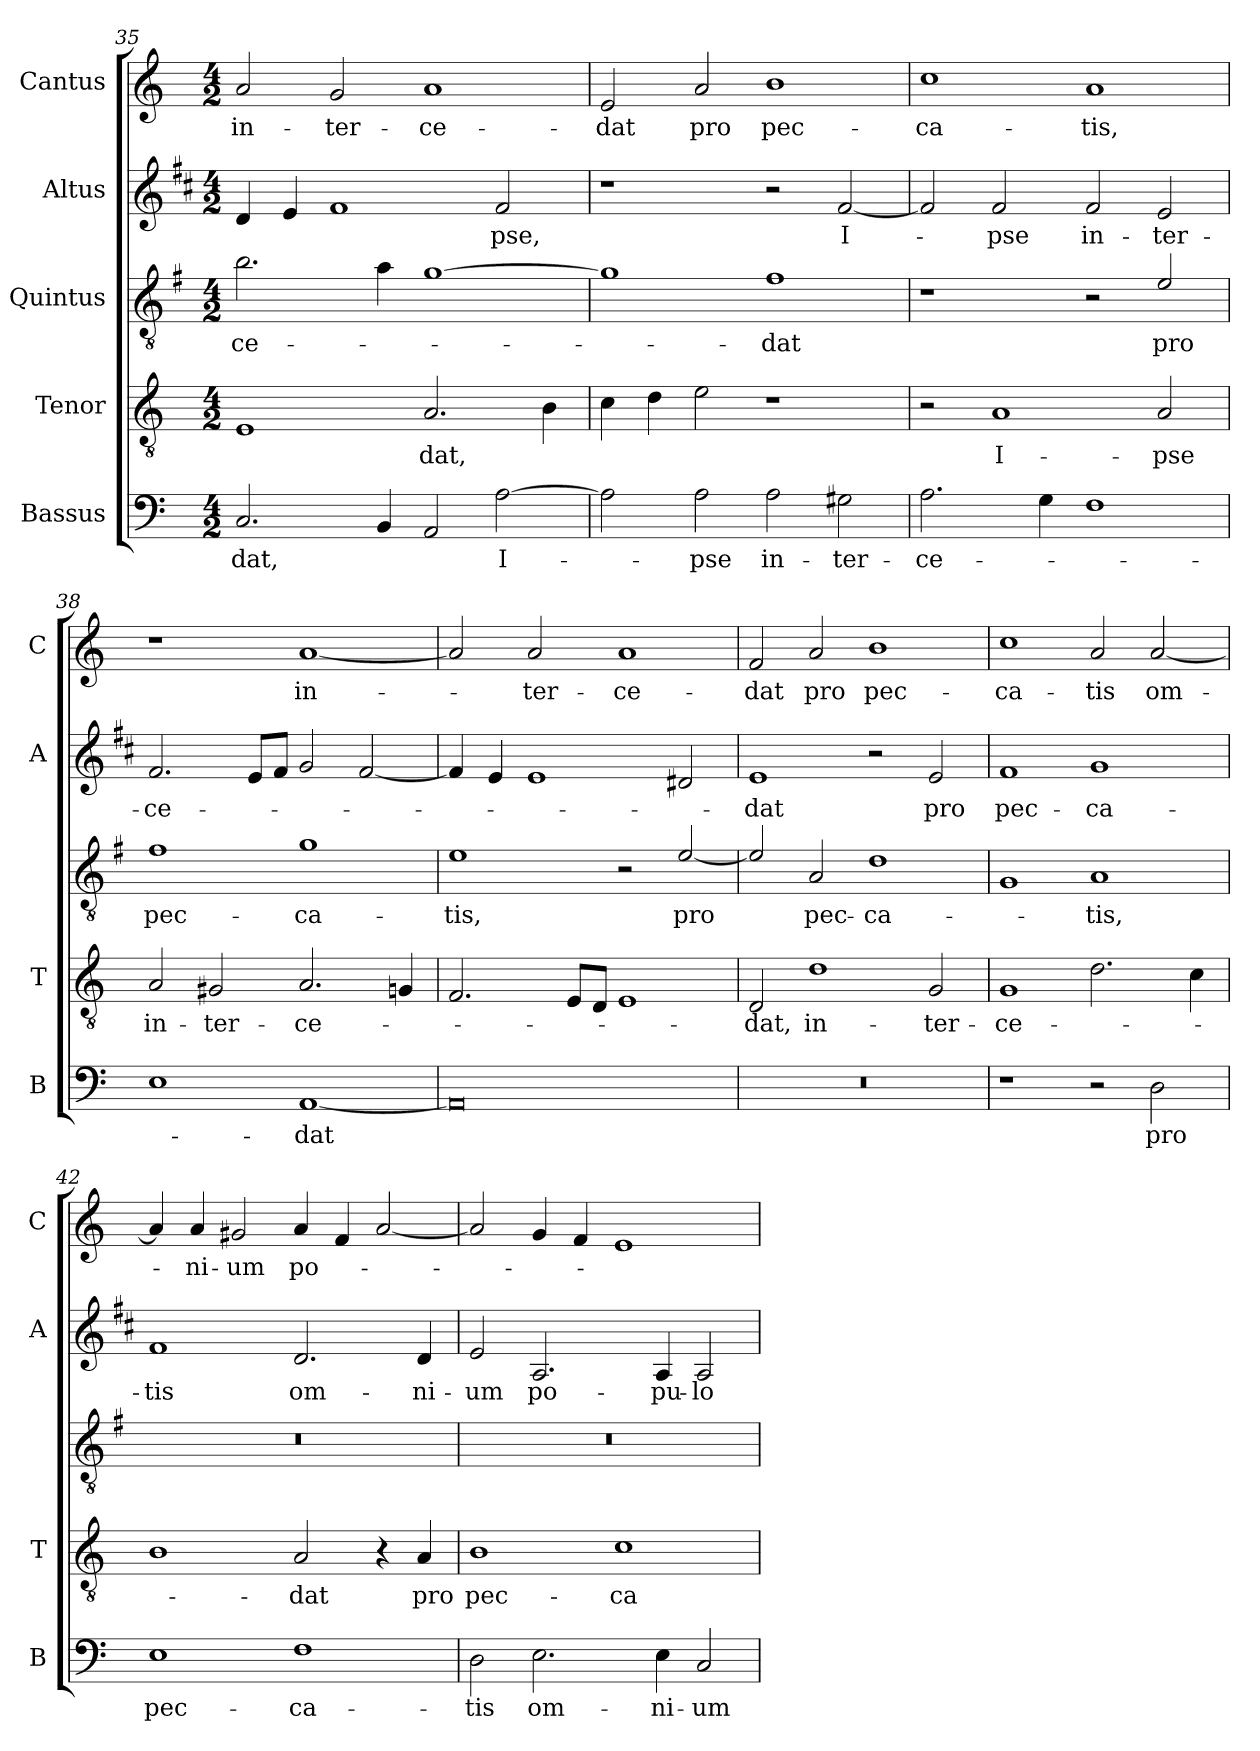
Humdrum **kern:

**kern	**text	**kern	**text	**kern	**text	**kern	**text	**kern	**text
*part5	*part5	*part4	*part4	*part3	*part3	*part2	*part2	*part1	*part1
*staff5	*staff5	*staff4	*staff4	*staff3	*staff3	*staff2	*staff2	*staff1	*staff1
*I"Bassus	*	*I"Tenor	*	*I"Quintus	*	*I"Altus	*	*I"Cantus	*
*I'B	*	*I'T	*	*	*	*I'A	*	*I'C	*
*clefF4	*	*clefGv2	*	*clefGv2	*	*clefG2	*	*clefG2	*
*	*	*	*	*ITrd4c7	*	*ITrd1c2	*	*	*
*k[]	*	*k[]	*	*k[]	*	*k[]	*	*k[]	*
*C:	*	*C:	*	*C:	*	*C:	*	*C:	*
*M4/2	*	*M4/2	*	*M4/2	*	*M4/2	*	*M4/2	*
=35	=35	=35	=35	=35	=35	=35	=35	=35	=35
!	!LO:LY:b	!	!	!	!LO:LY:b	!	!	!	!LO:LY:b
2.C/	-dat,	1E	.	2.e\	-ce-	4c/	.	2a/	in-
.	.	.	.	.	.	4d/	.	.	.
!	!	!	!	!	!	!	!	!	!LO:LY:b
.	.	.	.	.	.	1e	.	2g/	-ter-
4BB/	.	.	.	4d\	.	.	.	.	.
!	!	!	!LO:LY:b	!	!	!	!	!	!LO:LY:b
2AA/	.	2.A/	-dat,	[1c	.	.	.	1a	-ce-
!	!LO:LY:b	!	!	!	!	!	!LO:LY:b	!	!
[2A\	I-	.	.	.	.	2e/	-pse,	.	.
.	.	4B\	.	.	.	.	.	.	.
!!LO:PB:g=z
=36	=36	=36	=36	=36	=36	=36	=36	=36	=36
!	!	!	!	!	!	!	!	!	!LO:LY:b
2A\]	.	4c\	.	1c]	.	1r	.	2e/	-dat
.	.	4d\	.	.	.	.	.	.	.
!	!LO:LY:b	!	!	!	!	!	!	!	!LO:LY:b
2A\	-pse	2e\	.	.	.	.	.	2a/	pro
!	!LO:LY:b	!	!	!	!LO:LY:b	!	!	!	!LO:LY:b
2A\	in-	1r	.	1B	-dat	2r	.	1b	pec-
!	!LO:LY:b	!	!	!	!	!	!LO:LY:b	!	!
2G#X\	-ter-	.	.	.	.	[2e/	I-	.	.
=37	=37	=37	=37	=37	=37	=37	=37	=37	=37
!	!LO:LY:b	!	!	!	!	!	!	!	!LO:LY:b
2.A\	-ce-	2r	.	1r	.	2e/]	.	1cc	-ca-
!	!	!	!LO:LY:b	!	!	!	!LO:LY:b	!	!
.	.	1A	I-	.	.	2e/	-pse	.	.
4G\	.	.	.	.	.	.	.	.	.
!	!	!	!	!	!	!	!LO:LY:b	!	!LO:LY:b
1F	.	.	.	2r	.	2e/	in-	1a	-tis,
!	!	!	!LO:LY:b	!	!LO:LY:b	!	!LO:LY:b	!	!
.	.	2A/	-pse	2A/	pro	2d/	-ter-	.	.
=38	=38	=38	=38	=38	=38	=38	=38	=38	=38
!	!	!	!LO:LY:b	!	!LO:LY:b	!	!LO:LY:b	!	!
1E	.	2A/	in-	1B	pec-	2.e/	-ce-	1r	.
!	!	!	!LO:LY:b	!	!	!	!	!	!
.	.	2G#X/	-ter-	.	.	.	.	.	.
.	.	.	.	.	.	8d/L	.	.	.
.	.	.	.	.	.	8e/J	.	.	.
!	!LO:LY:b	!	!LO:LY:b	!	!LO:LY:b	!	!	!	!LO:LY:b
[1AA	-dat	2.A/	-ce-	1c	-ca-	2f/	.	[1a	in-
.	.	.	.	.	.	[2e/	.	.	.
.	.	4Gn/	.	.	.	.	.	.	.
=39	=39	=39	=39	=39	=39	=39	=39	=39	=39
!	!	!	!	!	!LO:LY:b	!	!	!	!
0AA]	.	2.F/	.	1A	-tis,	4e/]	.	2a/]	.
.	.	.	.	.	.	4d/	.	.	.
!	!	!	!	!	!	!	!	!	!LO:LY:b
.	.	.	.	.	.	1d	.	2a/	-ter-
.	.	8E/L	.	.	.	.	.	.	.
.	.	8D/J	.	.	.	.	.	.	.
!	!	!	!	!	!	!	!	!	!LO:LY:b
.	.	1E	.	2r	.	.	.	1a	-ce-
!	!	!	!	!	!LO:LY:b	!	!	!	!
.	.	.	.	[2A/	pro	2c#X/	.	.	.
=40	=40	=40	=40	=40	=40	=40	=40	=40	=40
!	!	!	!LO:LY:b	!	!	!	!LO:LY:b	!	!LO:LY:b
0r	.	2D/	-dat,	2A/]	.	1d	-dat	2f/	-dat
!	!	!	!LO:LY:b	!	!LO:LY:b	!	!	!	!LO:LY:b
.	.	1d	in-	2D/	pec-	.	.	2a/	pro
!	!	!	!	!	!LO:LY:b	!	!	!	!LO:LY:b
.	.	.	.	1G	-ca-	2r	.	1b	pec-
!	!	!	!LO:LY:b	!	!	!	!LO:LY:b	!	!
.	.	2G/	-ter-	.	.	2d/	pro	.	.
=41	=41	=41	=41	=41	=41	=41	=41	=41	=41
!	!	!	!LO:LY:b	!	!	!	!LO:LY:b	!	!LO:LY:b
1r	.	1G	-ce-	1C	.	1e	pec-	1cc	-ca-
!	!	!	!	!	!LO:LY:b	!	!LO:LY:b	!	!LO:LY:b
2r	.	2.d\	.	1D	-tis,	1f	-ca-	2a/	-tis
!	!LO:LY:b	!	!	!	!	!	!	!	!LO:LY:b
2D\	pro	.	.	.	.	.	.	[2a/	om-
.	.	4c\	.	.	.	.	.	.	.
!!LO:LB:g=z
=42	=42	=42	=42	=42	=42	=42	=42	=42	=42
!	!LO:LY:b	!	!	!	!	!	!LO:LY:b	!	!
1E	pec-	1B	.	0r	.	1e	-tis	4a/]	.
!	!	!	!	!	!	!	!	!	!LO:LY:b
.	.	.	.	.	.	.	.	4a/	-ni-
!	!	!	!	!	!	!	!	!	!LO:LY:b
.	.	.	.	.	.	.	.	2g#X/	-um
!	!LO:LY:b	!	!LO:LY:b	!	!	!	!LO:LY:b	!	!LO:LY:b
1F	-ca-	2A/	-dat	.	.	2.c/	om-	4a/	po-
.	.	.	.	.	.	.	.	4f/	.
.	.	4r	.	.	.	.	.	[2a/	.
!	!	!	!LO:LY:b	!	!	!	!LO:LY:b	!	!
.	.	4A/	pro	.	.	4c/	-ni-	.	.
=43	=43	=43	=43	=43	=43	=43	=43	=43	=43
!	!LO:LY:b	!	!LO:LY:b	!	!	!	!LO:LY:b	!	!
2D\	-tis	1B	pec-	0r	.	2d/	-um	2a/]	.
!	!LO:LY:b	!	!	!	!	!	!LO:LY:b	!	!
2.E\	om-	.	.	.	.	2.G/	po-	4g/	.
.	.	.	.	.	.	.	.	4f/	.
!	!	!	!LO:LY:b	!	!	!	!	!	!
.	.	1c	-ca-	.	.	.	.	1e	.
!	!LO:LY:b	!	!	!	!	!	!LO:LY:b	!	!
4E\	-ni-	.	.	.	.	4G/	-pu-	.	.
!	!LO:LY:b	!	!	!	!	!	!LO:LY:b	!	!
2C/	-um	.	.	.	.	2G/	-lo-	.	.
=	=	=	=	=	=	=	=	=	=
*-	*-	*-	*-	*-	*-	*-	*-	*-	*-
